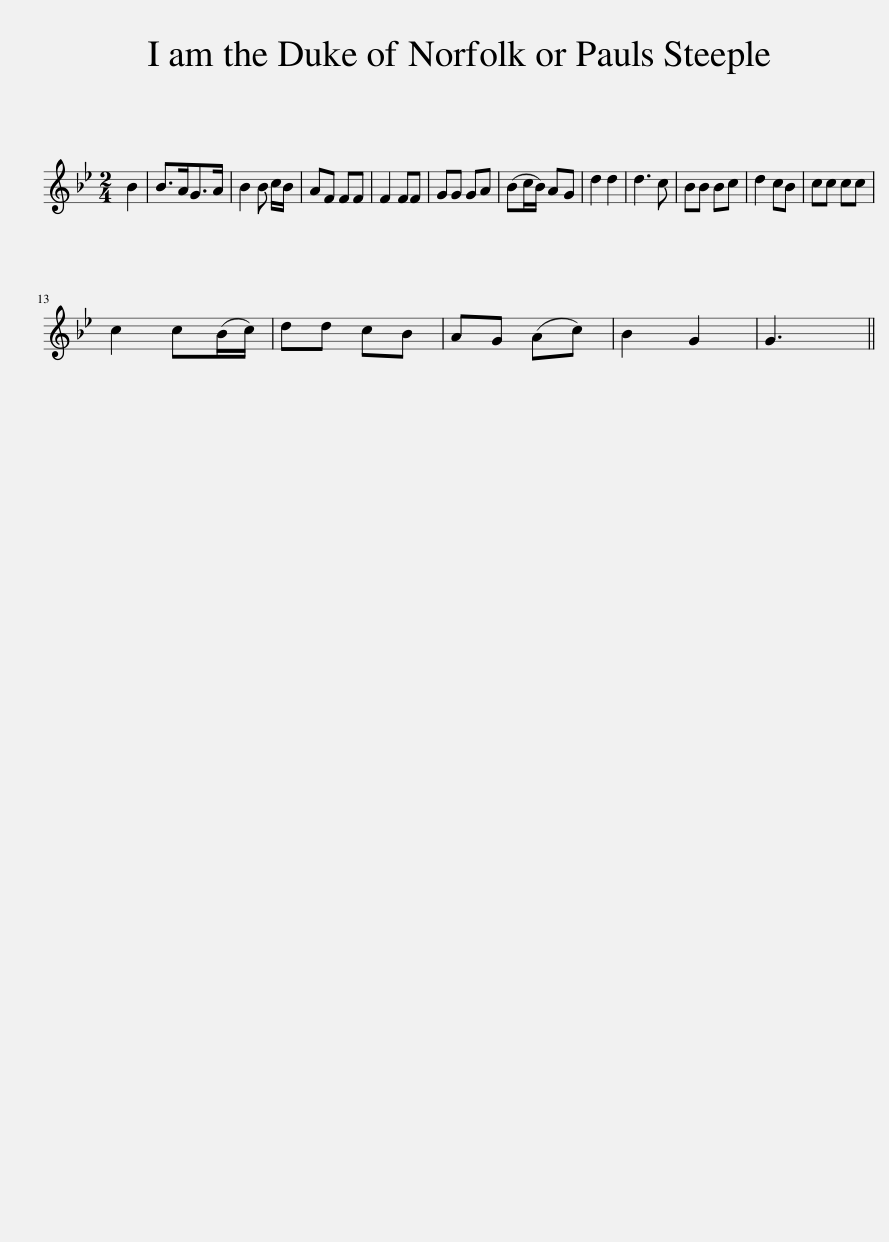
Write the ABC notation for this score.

X:1
L:1/8
M:2/4
I:linebreak $
K:Gmin
V:1 treble
V:1
 B2 | B>AG>A | B2 B c/B/ | AF FF | F2 FF | %5
 GG GA | (Bc/B/) AG | d2 d2 | d3 c | BB Bc | %10
 d2 cB | cc cc |$ c2 c(B/c/) | dd cB | AG (Ac) | %15
 B2 G2 | G3 || %17
